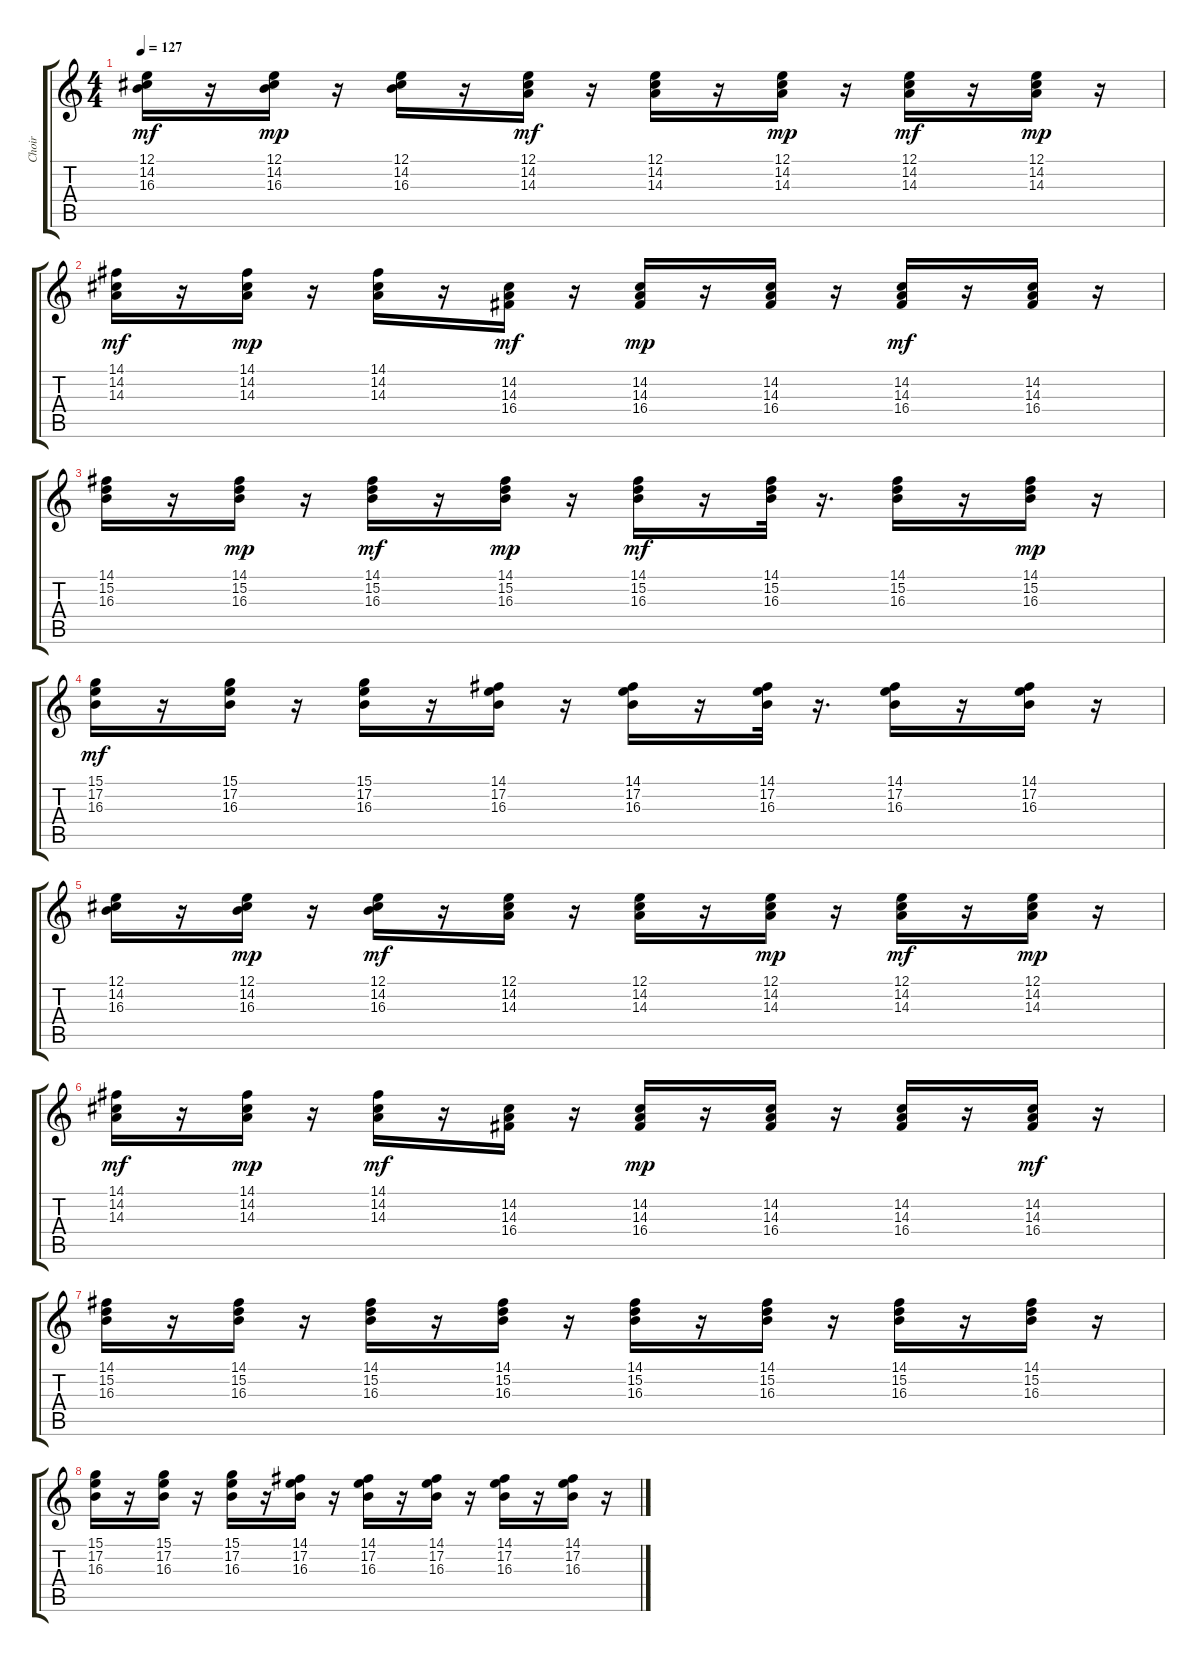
\track ("Choir               " "Choir     ") {instrument breathnoise}
\staff {score tabs}
\tuning (E4 B3 G3 D3 A2 E2) {hide}
\ts (4 4)
\tempo 127
\clef g2
\ks c
(12.1 14.2 16.3).16{dy mf} r.16 (12.1 14.2 16.3).16{dy mp} r.16 (12.1 14.2 16.3).16 r.16 (12.1 14.2 14.3).16{dy mf} r.16 (12.1 14.2 14.3).16 r.16 (12.1 14.2 14.3).16{dy mp} r.16 (12.1 14.2 14.3).16{dy mf} r.16 (12.1 14.2 14.3).16{dy mp} r.16 |
(14.1 14.2 14.3).16{dy mf} r.16 (14.1 14.2 14.3).16{dy mp} r.16 (14.1 14.2 14.3).16 r.16 (14.2 14.3 16.4).16{dy mf} r.16 (14.2 14.3 16.4).16{dy mp} r.16 (14.2 14.3 16.4).16 r.16 (14.2 14.3 16.4).16{dy mf} r.16 (14.2 14.3 16.4).16 r.16 |
(14.1 15.2 16.3).16 r.16 (14.1 15.2 16.3).16{dy mp} r.16 (14.1 15.2 16.3).16{dy mf} r.16 (14.1 15.2 16.3).16{dy mp} r.16 (14.1 15.2 16.3).16{dy mf} r.16 (14.1 15.2 16.3).32 r.16{d} (14.1 15.2 16.3).16 r.16 (14.1 15.2 16.3).16{dy mp} r.16 |
(15.1 17.2 16.3).16{dy mf} r.16 (15.1 17.2 16.3).16 r.16 (15.1 17.2 16.3).16 r.16 (14.1 17.2 16.3).16 r.16 (14.1 17.2 16.3).16 r.16 (14.1 17.2 16.3).32 r.16{d} (14.1 17.2 16.3).16 r.16 (14.1 17.2 16.3).16 r.16 |
(12.1 14.2 16.3).16 r.16 (12.1 14.2 16.3).16{dy mp} r.16 (12.1 14.2 16.3).16{dy mf} r.16 (12.1 14.2 14.3).16 r.16 (12.1 14.2 14.3).16 r.16 (12.1 14.2 14.3).16{dy mp} r.16 (12.1 14.2 14.3).16{dy mf} r.16 (12.1 14.2 14.3).16{dy mp} r.16 |
(14.1 14.2 14.3).16{dy mf} r.16 (14.1 14.2 14.3).16{dy mp} r.16 (14.1 14.2 14.3).16{dy mf} r.16 (14.2 14.3 16.4).16 r.16 (14.2 14.3 16.4).16{dy mp} r.16 (14.2 14.3 16.4).16 r.16 (14.2 14.3 16.4).16 r.16 (14.2 14.3 16.4).16{dy mf} r.16 |
(14.1 15.2 16.3).16 r.16 (14.1 15.2 16.3).16 r.16 (14.1 15.2 16.3).16 r.16 (14.1 15.2 16.3).16 r.16 (14.1 15.2 16.3).16 r.16 (14.1 15.2 16.3).16 r.16 (14.1 15.2 16.3).16 r.16 (14.1 15.2 16.3).16 r.16 |
(15.1 17.2 16.3).16 r.16 (15.1 17.2 16.3).16 r.16 (15.1 17.2 16.3).16 r.16 (14.1 17.2 16.3).16 r.16 (14.1 17.2 16.3).16 r.16 (14.1 17.2 16.3).16 r.16 (14.1 17.2 16.3).16 r.16 (14.1 17.2 16.3).16 r.16
